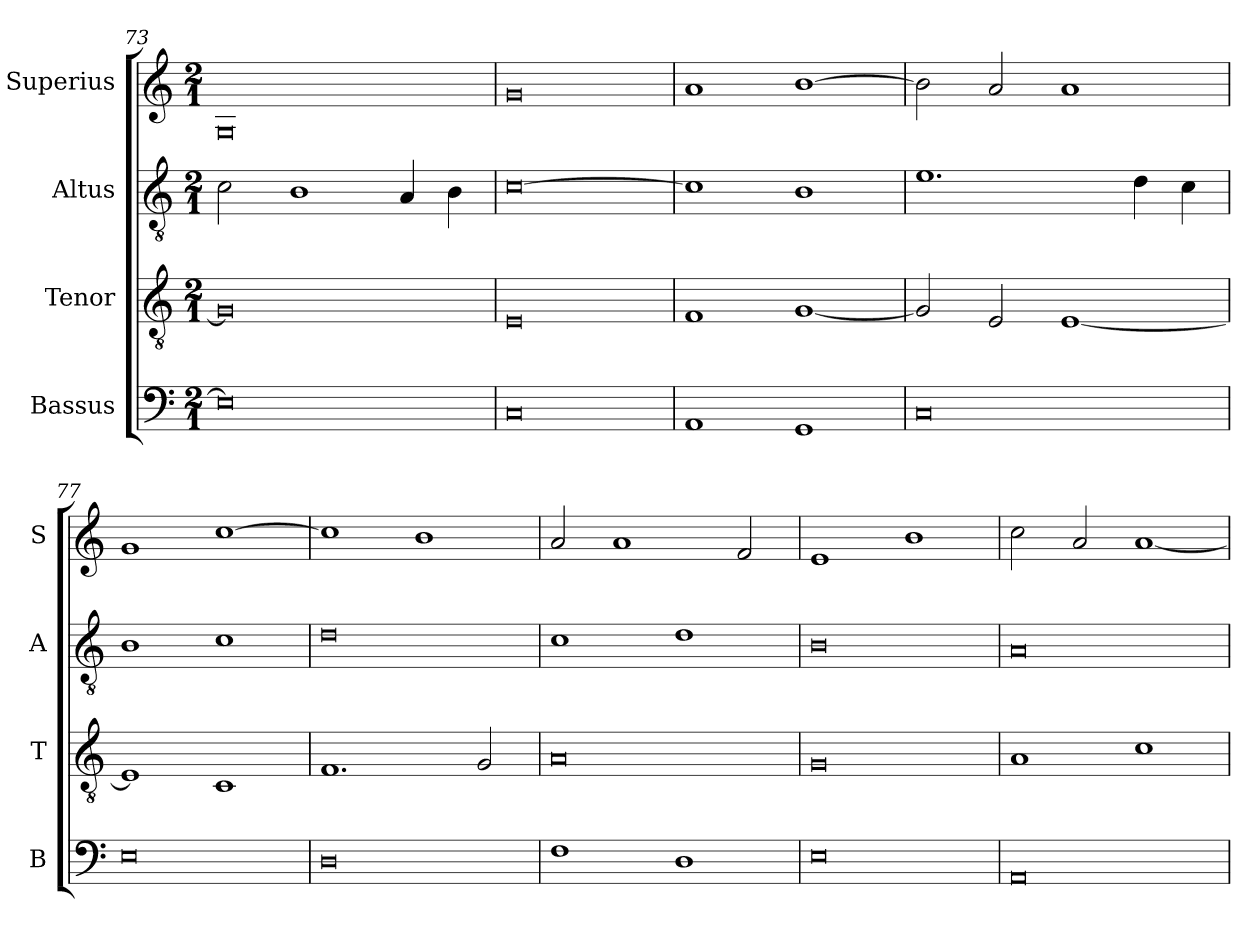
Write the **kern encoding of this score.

**kern	**kern	**kern	**kern
*part4	*part3	*part2	*part1
*staff4	*staff3	*staff2	*staff1
*I"Bassus	*I"Tenor	*I"Altus	*I"Superius
*I'B	*I'T	*I'A	*I'S
*clefF4	*clefGv2	*clefGv2	*clefG2
*k[]	*k[]	*k[]	*k[]
*M2/1	*M2/1	*M2/1	*M2/1
=73	=73	=73	=73
0E]	0G]	2c\	0G
.	.	1B	.
.	.	4A/	.
.	.	4B\	.
=74	=74	=74	=74
0C	0E	[0c	0g
=75	=75	=75	=75
1AA	1F	1c]	1a
1GG	[1G	1B	[1b
=76	=76	=76	=76
0C	2G/]	1.e	2b\]
.	2E/	.	2a/
.	[1E	.	1a
.	.	4d\	.
.	.	4c\	.
=77	=77	=77	=77
0E	1E]	1B	1g
.	1C	1c	[1cc
=78	=78	=78	=78
0D	1.F	0d	1cc]
.	.	.	1b
.	2G/	.	.
=79	=79	=79	=79
1F	0A	1c	2a/
.	.	.	1a
1D	.	1d	.
.	.	.	2f/
=80	=80	=80	=80
0E	0G	0B	1e
.	.	.	1b
=81	=81	=81	=81
0AA	1A	0A	2cc\
.	.	.	2a/
.	1c	.	[1a
=	=	=	=
*-	*-	*-	*-
